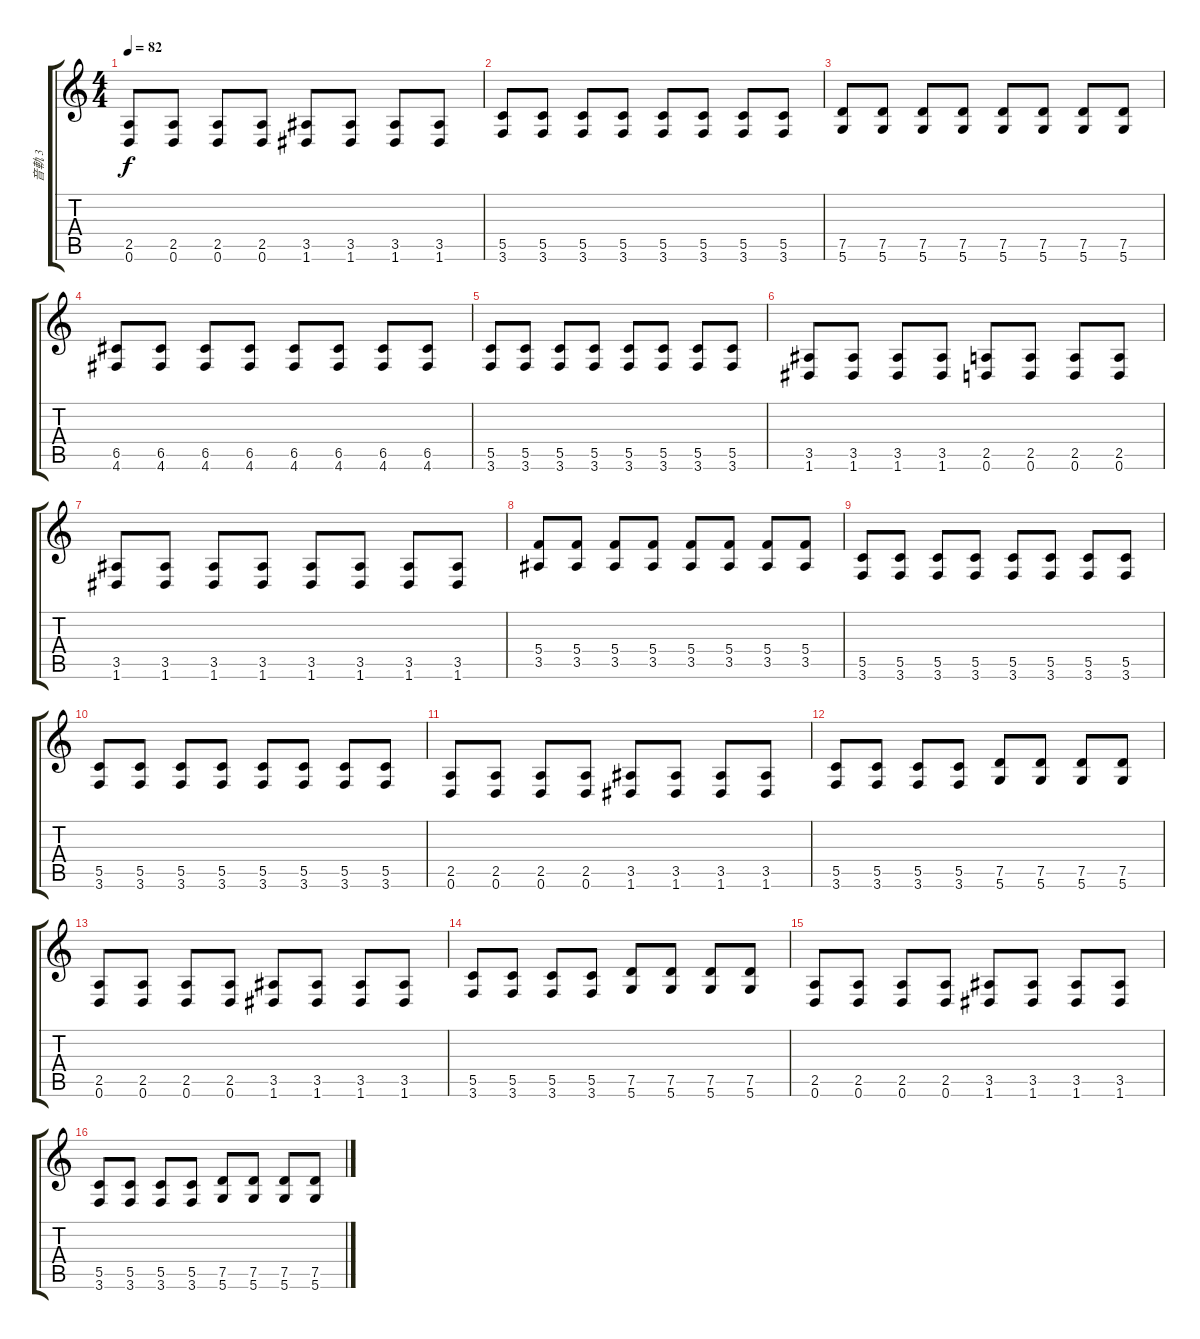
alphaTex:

\track ("音軌 3" "音軌 3") {instrument distortionguitar}
\staff {score tabs}
\tuning (D4 A3 F3 C3 G2 D2) {hide}
\ts (4 4)
\tempo 82
\clef g2
\ks c
(2.5 0.6).8{dy f} (2.5 0.6).8 (2.5 0.6).8 (2.5 0.6).8 (3.5 1.6).8 (3.5 1.6).8 (3.5 1.6).8 (3.5 1.6).8 |
(5.5 3.6).8 (5.5 3.6).8 (5.5 3.6).8 (5.5 3.6).8 (5.5 3.6).8 (5.5 3.6).8 (5.5 3.6).8 (5.5 3.6).8 |
(7.5 5.6).8 (7.5 5.6).8 (7.5 5.6).8 (7.5 5.6).8 (7.5 5.6).8 (7.5 5.6).8 (7.5 5.6).8 (7.5 5.6).8 |
(6.5 4.6).8 (6.5 4.6).8 (6.5 4.6).8 (6.5 4.6).8 (6.5 4.6).8 (6.5 4.6).8 (6.5 4.6).8 (6.5 4.6).8 |
(5.5 3.6).8 (5.5 3.6).8 (5.5 3.6).8 (5.5 3.6).8 (5.5 3.6).8 (5.5 3.6).8 (5.5 3.6).8 (5.5 3.6).8 |
(3.5 1.6).8 (3.5 1.6).8 (3.5 1.6).8 (3.5 1.6).8 (2.5 0.6).8 (2.5 0.6).8 (2.5 0.6).8 (2.5 0.6).8 |
(3.5 1.6).8 (3.5 1.6).8 (3.5 1.6).8 (3.5 1.6).8 (3.5 1.6).8 (3.5 1.6).8 (3.5 1.6).8 (3.5 1.6).8 |
(5.4 3.5).8 (5.4 3.5).8 (5.4 3.5).8 (5.4 3.5).8 (5.4 3.5).8 (5.4 3.5).8 (5.4 3.5).8 (5.4 3.5).8 |
(5.5 3.6).8 (5.5 3.6).8 (5.5 3.6).8 (5.5 3.6).8 (5.5 3.6).8 (5.5 3.6).8 (5.5 3.6).8 (5.5 3.6).8 |
(5.5 3.6).8 (5.5 3.6).8 (5.5 3.6).8 (5.5 3.6).8 (5.5 3.6).8 (5.5 3.6).8 (5.5 3.6).8 (5.5 3.6).8 |
(2.5 0.6).8 (2.5 0.6).8 (2.5 0.6).8 (2.5 0.6).8 (3.5 1.6).8 (3.5 1.6).8 (3.5 1.6).8 (3.5 1.6).8 |
(5.5 3.6).8 (5.5 3.6).8 (5.5 3.6).8 (5.5 3.6).8 (7.5 5.6).8 (7.5 5.6).8 (7.5 5.6).8 (7.5 5.6).8 |
(2.5 0.6).8 (2.5 0.6).8 (2.5 0.6).8 (2.5 0.6).8 (3.5 1.6).8 (3.5 1.6).8 (3.5 1.6).8 (3.5 1.6).8 |
(5.5 3.6).8 (5.5 3.6).8 (5.5 3.6).8 (5.5 3.6).8 (7.5 5.6).8 (7.5 5.6).8 (7.5 5.6).8 (7.5 5.6).8 |
(2.5 0.6).8 (2.5 0.6).8 (2.5 0.6).8 (2.5 0.6).8 (3.5 1.6).8 (3.5 1.6).8 (3.5 1.6).8 (3.5 1.6).8 |
(5.5 3.6).8 (5.5 3.6).8 (5.5 3.6).8 (5.5 3.6).8 (7.5 5.6).8 (7.5 5.6).8 (7.5 5.6).8 (7.5 5.6).8
